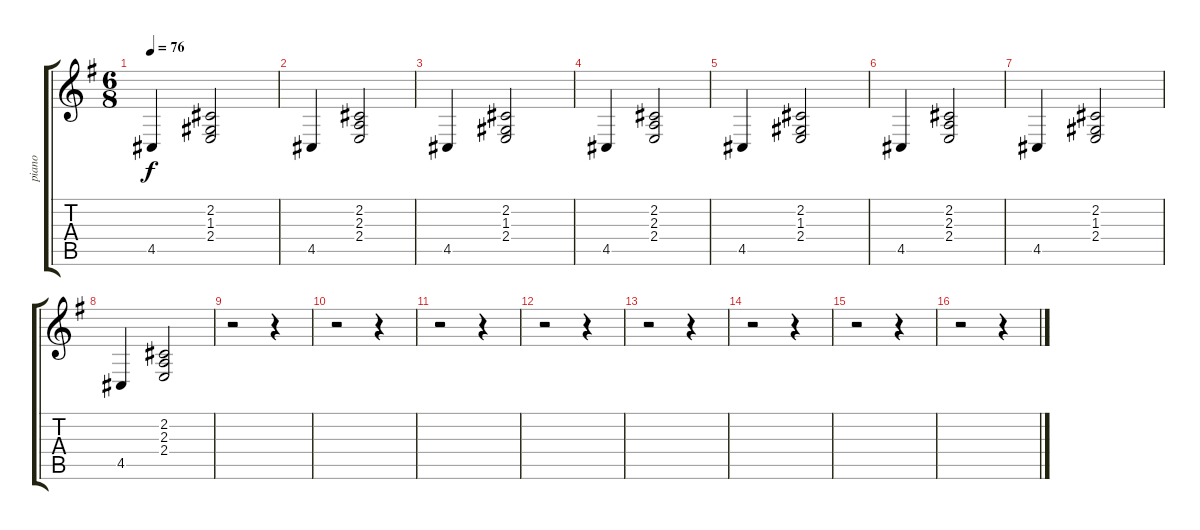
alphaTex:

\track ("piano" "piano") {instrument acousticgrandpiano}
\staff {score tabs}
\tuning (E4 B3 G3 D3 A2 E2) {hide}
\ts (6 8)
\tempo 76
\clef g2
\ks g
4.5.4{dy f} (2.2 1.3 2.4).2 |
4.5.4 (2.2 2.3 2.4).2 |
4.5.4 (2.2 1.3 2.4).2 |
4.5.4 (2.2 2.3 2.4).2 |
4.5.4 (2.2 1.3 2.4).2 |
4.5.4 (2.2 2.3 2.4).2 |
4.5.4 (2.2 1.3 2.4).2 |
4.5.4 (2.2 2.3 2.4).2 |
r.2 r.4 |
r.2 r.4 |
r.2 r.4 |
r.2 r.4 |
r.2 r.4 |
r.2 r.4 |
r.2 r.4 |
r.2 r.4
